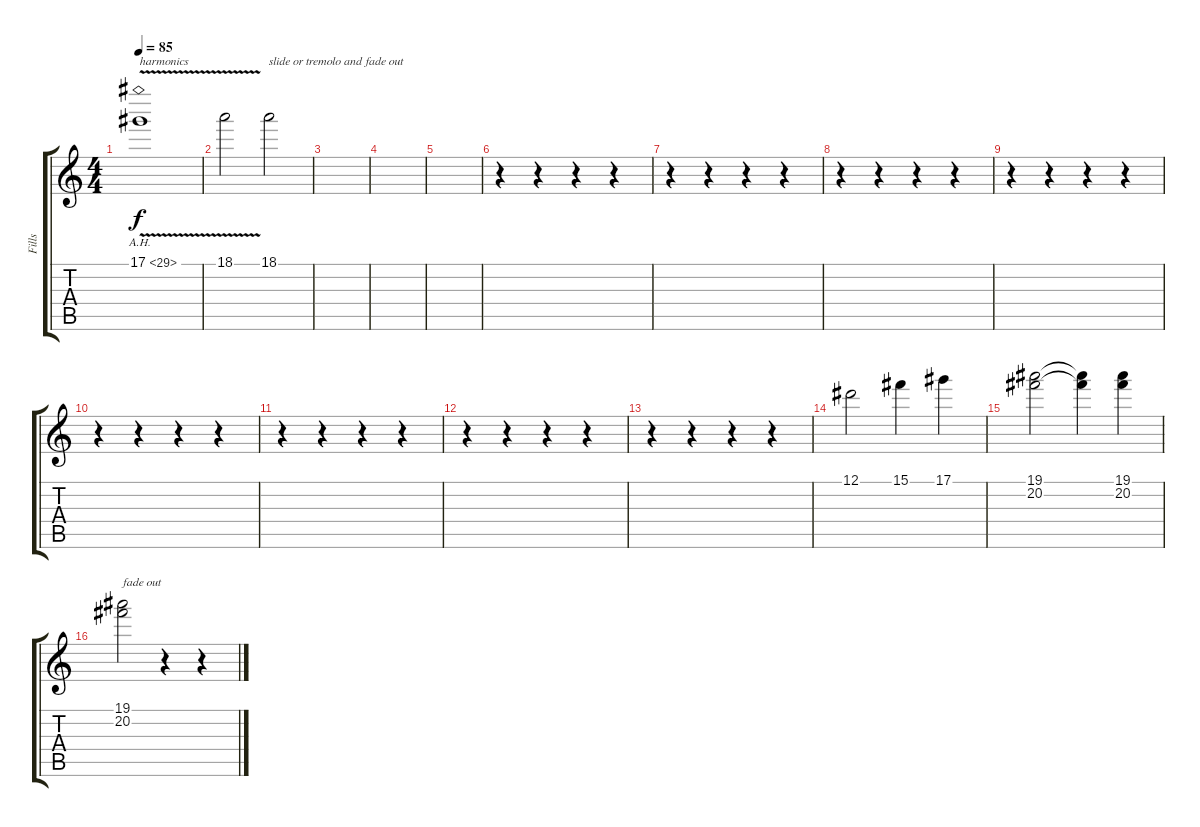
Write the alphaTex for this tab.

\track ("Fills" "Fills") {instrument distortionguitar}
\staff {score tabs}
\tuning (Eb4 Bb3 Gb3 Db3 Ab2 Eb2) {hide}
\ts (4 4)
\tempo 85
\clef g2
\ks c
17.1{ah 12 v}.1{txt "harmonics" dy f} |
18.1{v}.2 18.1.2{txt "slide or tremolo and fade out" volume 0} |
|
|
|
r.4 r.4 r.4 r.4 |
r.4 r.4 r.4 r.4 |
r.4 r.4 r.4 r.4 |
r.4 r.4 r.4 r.4 |
r.4 r.4 r.4 r.4 |
r.4 r.4 r.4 r.4 |
r.4 r.4 r.4 r.4 |
r.4 r.4 r.4 r.4 |
12.1.2 15.1.4 17.1.4 |
(19.1 20.2).2 (19.1{t} 20.2{t}).4 (19.1 20.2).4 |
(19.1 20.2).2{txt "fade out" volume 0} r.4 r.4
